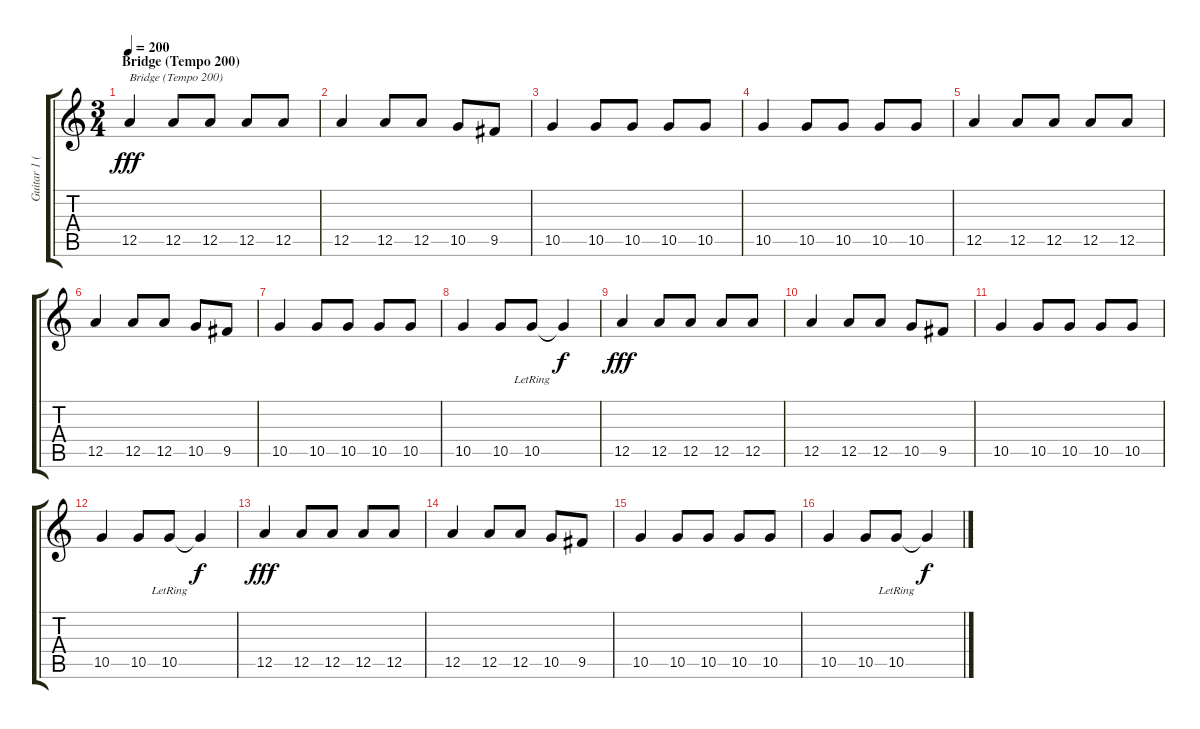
\track ("Guitar 1 (Disto)" "Guitar 1 (") {instrument distortionguitar}
\staff {score tabs}
\tuning (E4 B3 G3 D3 A2 E2) {hide}
\ts (3 4)
\section ("" "Bridge (Tempo 200)")
\tempo 200
\clef g2
\ks c
12.5.4{txt "Bridge (Tempo 200)" dy fff volume 14} 12.5.8 12.5.8 12.5.8 12.5.8 |
12.5.4 12.5.8 12.5.8 10.5.8 9.5.8 |
10.5.4 10.5.8 10.5.8 10.5.8 10.5.8 |
10.5.4 10.5.8 10.5.8 10.5.8 10.5.8 |
12.5.4 12.5.8 12.5.8 12.5.8 12.5.8 |
12.5.4 12.5.8 12.5.8 10.5.8 9.5.8 |
10.5.4 10.5.8 10.5.8 10.5.8 10.5.8 |
10.5.4 10.5.8 10.5{lr}.8 10.5{t}.4{dy f} |
12.5.4{dy fff} 12.5.8 12.5.8 12.5.8 12.5.8 |
12.5.4 12.5.8 12.5.8 10.5.8 9.5.8 |
10.5.4 10.5.8 10.5.8 10.5.8 10.5.8 |
10.5.4 10.5.8 10.5{lr}.8 10.5{t}.4{dy f} |
12.5.4{dy fff} 12.5.8 12.5.8 12.5.8 12.5.8 |
12.5.4 12.5.8 12.5.8 10.5.8 9.5.8 |
10.5.4 10.5.8 10.5.8 10.5.8 10.5.8 |
10.5.4 10.5.8 10.5{lr}.8 10.5{t}.4{dy f}
